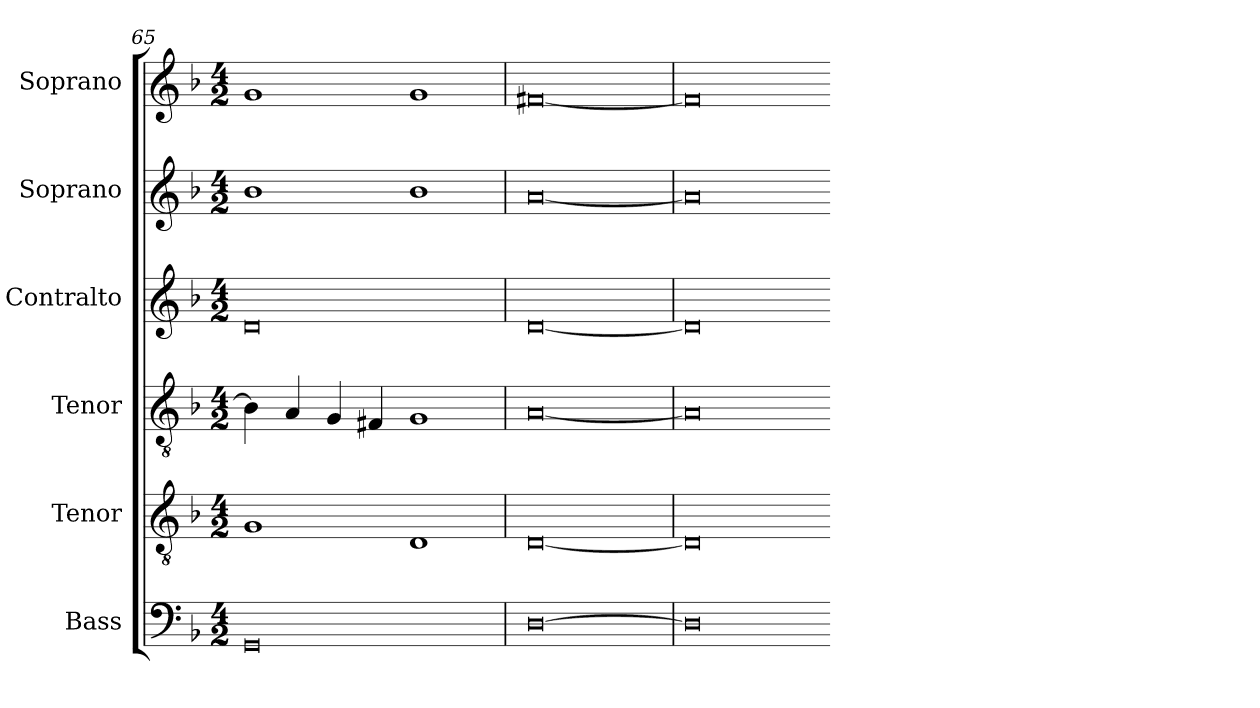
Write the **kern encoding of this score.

**kern	**kern	**kern	**kern	**kern	**kern
*part6	*part5	*part4	*part3	*part2	*part1
*staff6	*staff5	*staff4	*staff3	*staff2	*staff1
*I"Bass	*I"Tenor	*I"Tenor	*I"Contralto	*I"Soprano	*I"Soprano
*I'B	*I'T	*I'T	*I'A	*I'S	*I'S
*clefF4	*clefGv2	*clefGv2	*clefG2	*clefG2	*clefG2
*k[b-]	*k[b-]	*k[b-]	*k[b-]	*k[b-]	*k[b-]
*G:dor	*G:dor	*G:dor	*G:dor	*G:dor	*G:dor
*M4/2	*M4/2	*M4/2	*M4/2	*M4/2	*M4/2
=65	=65	=65	=65	=65	=65
0GG	1G	4B-]	0d	1b-	1g
.	.	4A	.	.	.
.	.	4G	.	.	.
.	.	4F#X	.	.	.
.	1D	1G	.	1b-	1g
=66	=66	=66	=66	=66	=66
[0D	[0D	[0A	[0d	[0a	[0f#X
=67	=67	=67	=67	=67	=67
0D]	0D]	0A]	0d]	0a]	0f#]
=-	=-	=-	=-	=-	=-
*-	*-	*-	*-	*-	*-
